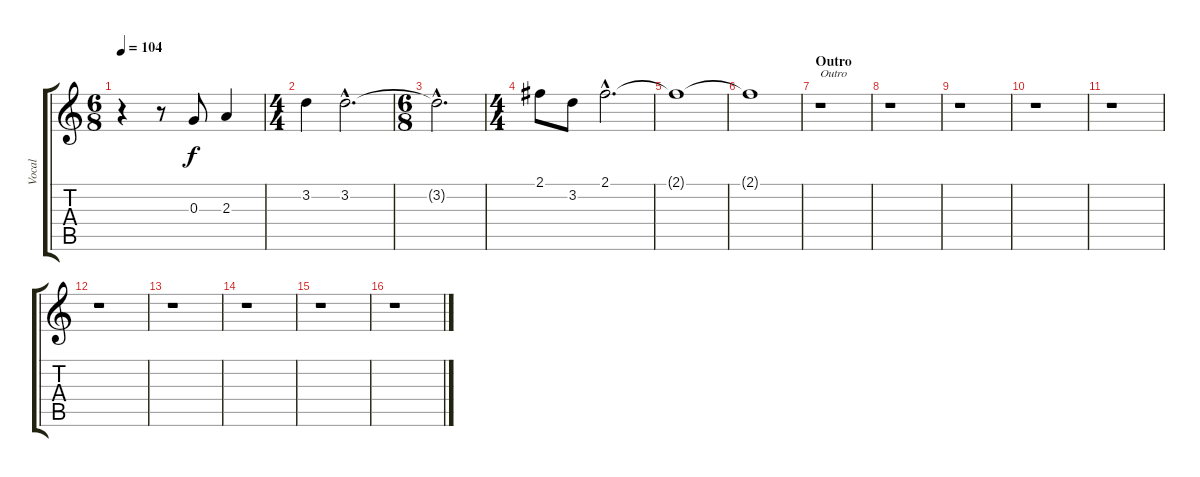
\track ("Vocal" "Vocal") {instrument lead6voice}
\staff {score tabs}
\tuning (E5 B4 G4 D4 A3 E3) {hide}
\ts (6 8)
\tempo 104
\clef g2
\ks c
r.4{dy f} r.8 0.3.8 2.3.4 |
\ts (4 4)
3.2.4 3.2{hac}.2{d} |
\ts (6 8)
3.2{hac t}.2{d} |
\ts (4 4)
2.1.8 3.2.8 2.1{hac}.2{d} |
2.1{t}.1{volume 0} |
2.1{t}.1 |
\section ("" "Outro")
r.1{txt "Outro" volume 10} |
r.1 |
r.1 |
r.1 |
r.1 |
r.1 |
r.1 |
r.1 |
r.1 |
r.1
